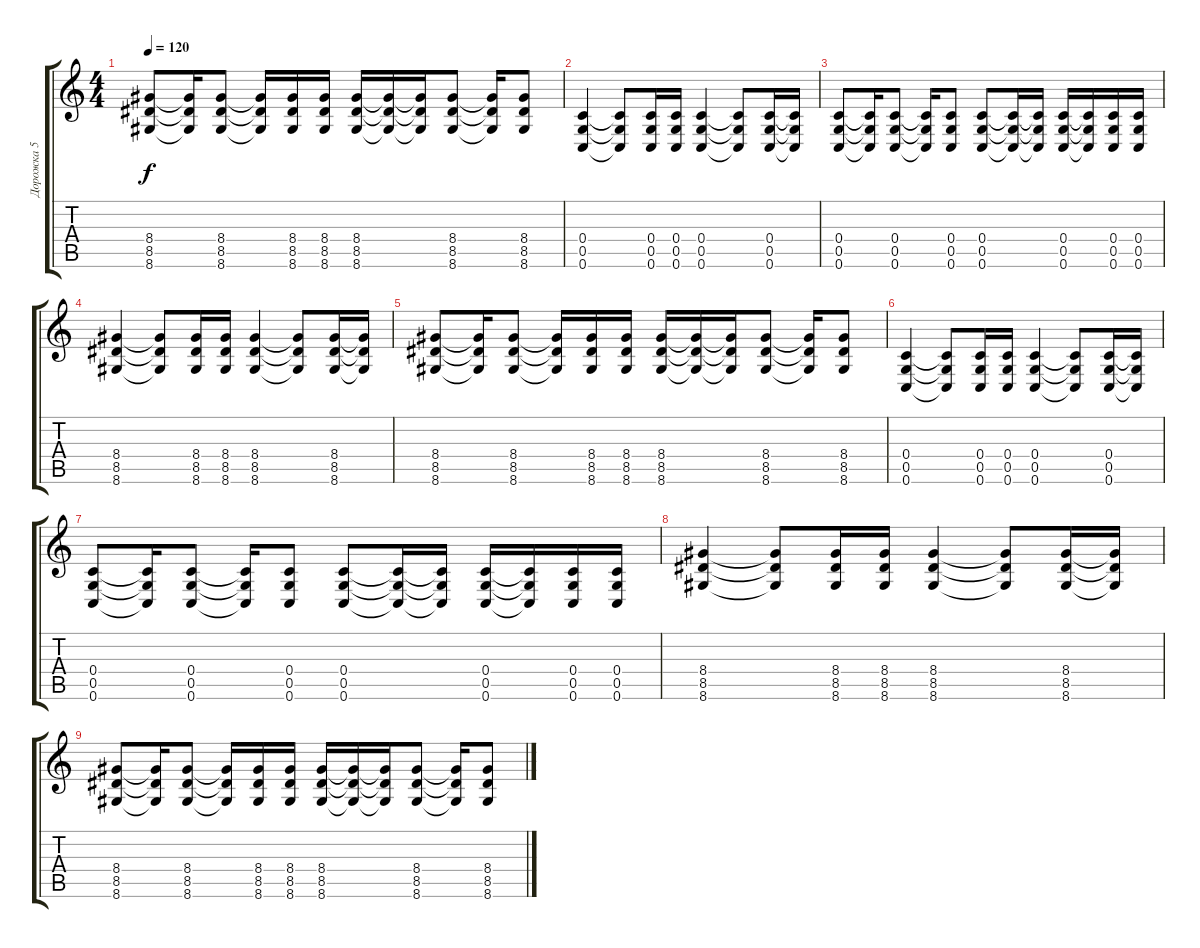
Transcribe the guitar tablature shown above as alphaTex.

\track ("Дорожка 5" "Дорожка 5") {instrument distortionguitar}
\staff {score tabs}
\tuning (D4 A3 F3 C3 G2 C2) {hide}
\ts (4 4)
\tempo 120
\clef g2
\ks c
(8.4 8.5 8.6).8{dy f} (8.4{t} 8.5{t} 8.6{t}).16 (8.4 8.5 8.6).8 (8.4{t} 8.5{t} 8.6{t}).16 (8.4 8.5 8.6).16 (8.4 8.5 8.6).16 (8.4 8.5 8.6).16 (8.4{t} 8.5{t} 8.6{t}).16 (8.4{t} 8.5{t} 8.6{t}).16 (8.4 8.5 8.6).8 (8.4{t} 8.5{t} 8.6{t}).16 (8.4 8.5 8.6).8 |
(0.4 0.5 0.6).4 (0.4{t} 0.5{t} 0.6{t}).8 (0.4 0.5 0.6).16 (0.4 0.5 0.6).16 (0.4 0.5 0.6).4 (0.4{t} 0.5{t} 0.6{t}).8 (0.4 0.5 0.6).16 (0.4{t} 0.5{t} 0.6{t}).16 |
(0.4 0.5 0.6).8 (0.4{t} 0.5{t} 0.6{t}).16 (0.4 0.5 0.6).8 (0.4{t} 0.5{t} 0.6{t}).16 (0.4 0.5 0.6).8 (0.4 0.5 0.6).8 (0.4{t} 0.5{t} 0.6{t}).16 (0.4{t} 0.5{t} 0.6{t}).16 (0.4 0.5 0.6).16 (0.4{t} 0.5{t} 0.6{t}).16 (0.4 0.5 0.6).16 (0.4 0.5 0.6).16 |
(8.4 8.5 8.6).4 (8.4{t} 8.5{t} 8.6{t}).8 (8.4 8.5 8.6).16 (8.4 8.5 8.6).16 (8.4 8.5 8.6).4 (8.4{t} 8.5{t} 8.6{t}).8 (8.4 8.5 8.6).16 (8.4{t} 8.5{t} 8.6{t}).16 |
(8.4 8.5 8.6).8 (8.4{t} 8.5{t} 8.6{t}).16 (8.4 8.5 8.6).8 (8.4{t} 8.5{t} 8.6{t}).16 (8.4 8.5 8.6).16 (8.4 8.5 8.6).16 (8.4 8.5 8.6).16 (8.4{t} 8.5{t} 8.6{t}).16 (8.4{t} 8.5{t} 8.6{t}).16 (8.4 8.5 8.6).8 (8.4{t} 8.5{t} 8.6{t}).16 (8.4 8.5 8.6).8 |
(0.4 0.5 0.6).4 (0.4{t} 0.5{t} 0.6{t}).8 (0.4 0.5 0.6).16 (0.4 0.5 0.6).16 (0.4 0.5 0.6).4 (0.4{t} 0.5{t} 0.6{t}).8 (0.4 0.5 0.6).16 (0.4{t} 0.5{t} 0.6{t}).16 |
(0.4 0.5 0.6).8 (0.4{t} 0.5{t} 0.6{t}).16 (0.4 0.5 0.6).8 (0.4{t} 0.5{t} 0.6{t}).16 (0.4 0.5 0.6).8 (0.4 0.5 0.6).8 (0.4{t} 0.5{t} 0.6{t}).16 (0.4{t} 0.5{t} 0.6{t}).16 (0.4 0.5 0.6).16 (0.4{t} 0.5{t} 0.6{t}).16 (0.4 0.5 0.6).16 (0.4 0.5 0.6).16 |
(8.4 8.5 8.6).4 (8.4{t} 8.5{t} 8.6{t}).8 (8.4 8.5 8.6).16 (8.4 8.5 8.6).16 (8.4 8.5 8.6).4 (8.4{t} 8.5{t} 8.6{t}).8 (8.4 8.5 8.6).16 (8.4{t} 8.5{t} 8.6{t}).16 |
(8.4 8.5 8.6).8 (8.4{t} 8.5{t} 8.6{t}).16 (8.4 8.5 8.6).8 (8.4{t} 8.5{t} 8.6{t}).16 (8.4 8.5 8.6).16 (8.4 8.5 8.6).16 (8.4 8.5 8.6).16 (8.4{t} 8.5{t} 8.6{t}).16 (8.4{t} 8.5{t} 8.6{t}).16 (8.4 8.5 8.6).8 (8.4{t} 8.5{t} 8.6{t}).16 (8.4 8.5 8.6).8
